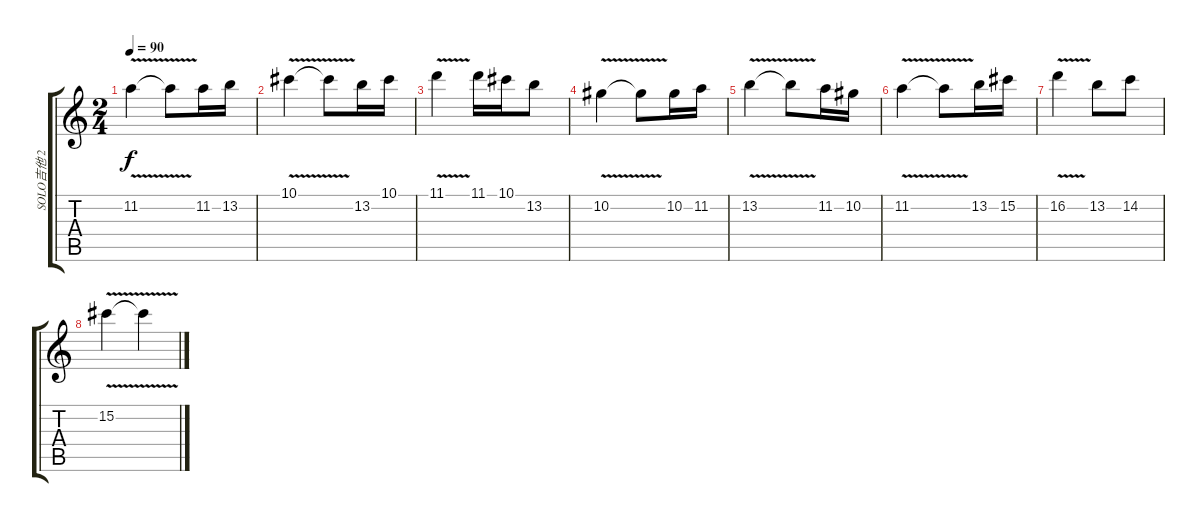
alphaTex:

\track ("SOLO吉他 2" "SOLO吉他 2") {instrument overdrivenguitar}
\staff {score tabs}
\tuning (Eb4 Bb3 Gb3 Db3 Ab2 Eb2) {hide}
\ts (2 4)
\tempo 90
\clef g2
\ks c
11.2{v}.4{dy f} 11.2{t}.8 11.2.16 13.2.16 |
10.1{v}.4 10.1{t}.8 13.2.16 10.1.16 |
11.1{v}.4 11.1.16 10.1.16 13.2.8 |
10.2{v}.4 10.2{t}.8 10.2.16 11.2.16 |
13.2{v}.4 13.2{t}.8 11.2.16 10.2.16 |
11.2{v}.4 11.2{t}.8 13.2.16 15.2.16 |
16.2{v}.4 13.2.8 14.2.8 |
15.2{v}.4 15.2{t}.4
